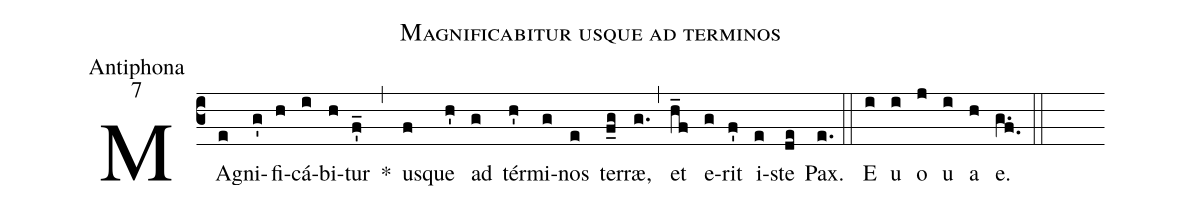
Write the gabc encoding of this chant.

name:Magnificabitur usque ad terminos;;
office-part:Antiphona;
mode:7;
%%
(c3) MA(e)gni(g')fi(h)cá(i)bi(h)tur(f'_) *(,) u(f)sque(h') ad(g) tér(h')mi(g)nos(e) ter(f_g)ræ,(g.) (,) et(h_f) e(g)rit(f') i(e)ste(de) Pax.(e.) (::) E(i) u(i) o(j) u(i) a(h) e.(g.f.) (::)
